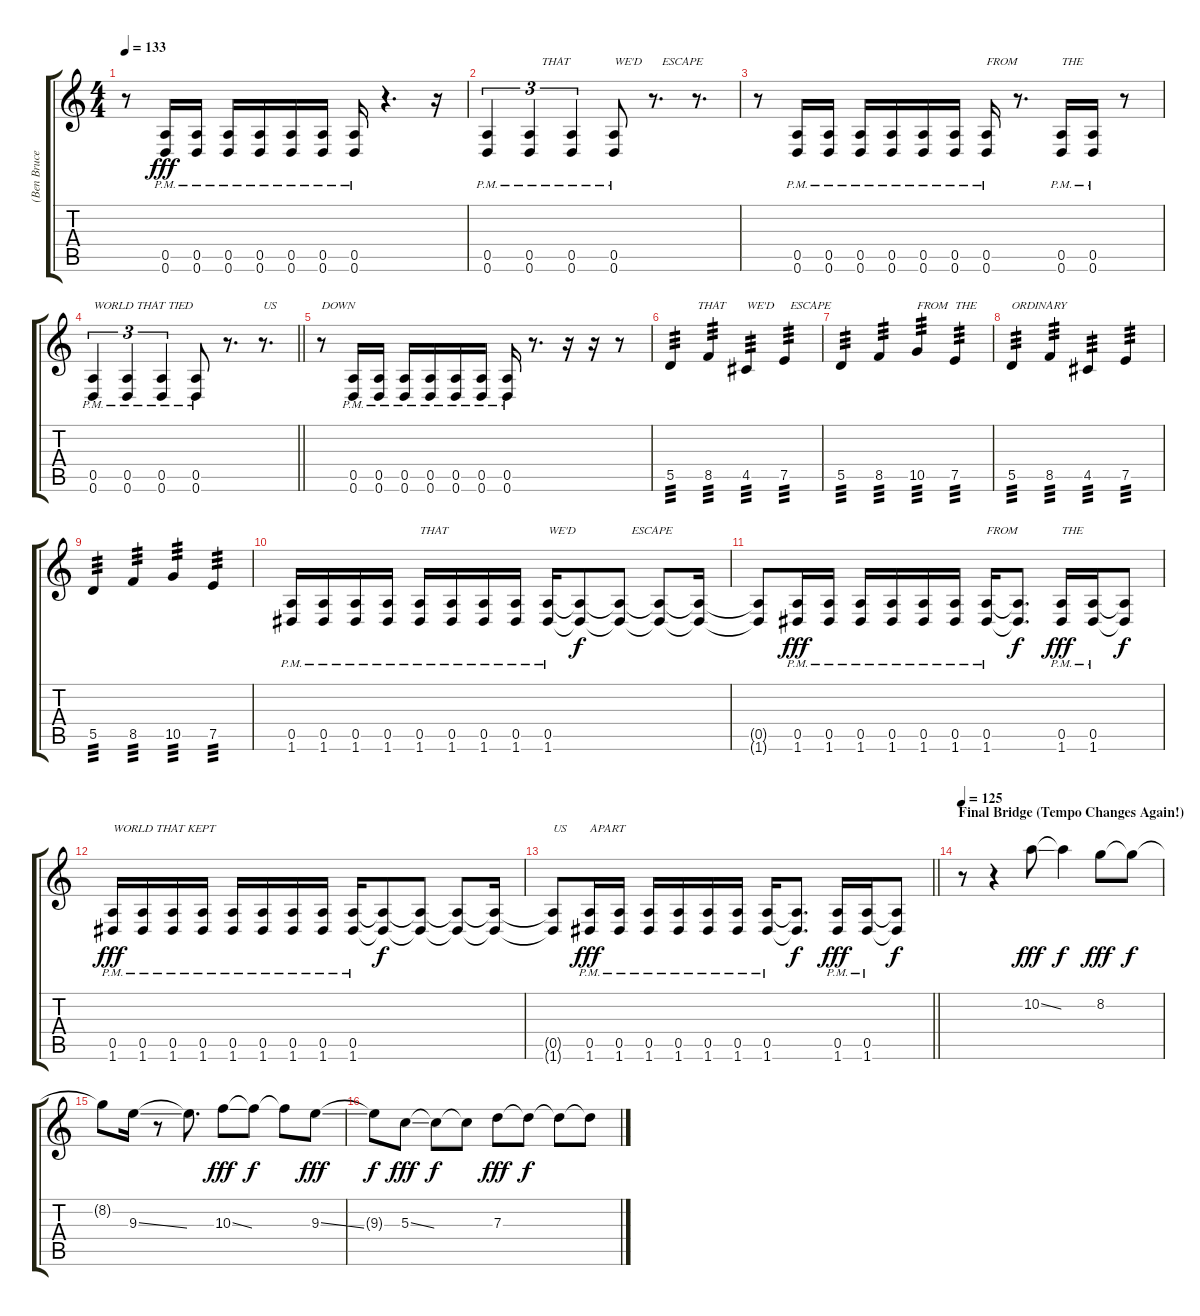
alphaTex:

\track ("(Ben Bruce) Lead Guitar" "(Ben Bruce") {instrument distortionguitar}
\staff {score tabs}
\tuning (E4 B3 G3 D3 A2 D2) {hide}
\ts (4 4)
\tempo 133
\clef g2
\ks c
r.8{dy fff} (0.5{pm} 0.6{pm}).16 (0.5{pm} 0.6{pm}).16 (0.5{pm} 0.6{pm}).16 (0.5{pm} 0.6{pm}).16 (0.5{pm} 0.6{pm}).16 (0.5{pm} 0.6{pm}).16 (0.5{pm} 0.6).16 r.4{d} r.16 |
(0.5{pm} 0.6{pm}).4{tu (3 2)} (0.5{pm} 0.6{pm}).4{tu (3 2) txt "    THAT"} (0.5{pm} 0.6{pm}).4{tu (3 2)} (0.5{pm} 0.6{pm}).8{txt "WE'D"} r.8{d txt "   ESCAPE"} r.8{d} |
r.8 (0.5{pm} 0.6{pm}).16 (0.5{pm} 0.6{pm}).16 (0.5{pm} 0.6{pm}).16 (0.5{pm} 0.6{pm}).16 (0.5{pm} 0.6{pm}).16 (0.5{pm} 0.6{pm}).16 (0.5{pm} 0.6).16{txt "FROM"} r.8{d} (0.5{pm} 0.6{pm}).16{txt "THE"} (0.5{pm} 0.6{pm}).16 r.8 |
\barLineRight lightlight
(0.5{pm} 0.6{pm}).4{tu (3 2) txt "WORLD THAT TIED"} (0.5{pm} 0.6{pm}).4{tu (3 2)} (0.5{pm} 0.6{pm}).4{tu (3 2)} (0.5{pm} 0.6{pm}).8 r.8{d} r.8{d txt "US"} |
r.8{txt "DOWN"} (0.5{pm} 0.6{pm}).16 (0.5{pm} 0.6{pm}).16 (0.5{pm} 0.6{pm}).16 (0.5{pm} 0.6{pm}).16 (0.5{pm} 0.6{pm}).16 (0.5{pm} 0.6{pm}).16 (0.5{pm} 0.6).16 r.8{d} r.16 r.16 r.8 |
5.5.4{txt "         THAT" tp 3} 8.5.4{tp 3} 4.5.4{txt "WE'D" tp 3} 7.5.4{txt "  ESCAPE" tp 3} |
5.5.4{tp 3} 8.5.4{tp 3} 10.5.4{txt "FROM" tp 3} 7.5.4{txt "THE" tp 3} |
5.5.4{txt "ORDINARY" tp 3} 8.5.4{tp 3} 4.5.4{tp 3} 7.5.4{tp 3} |
5.5.4{tp 3} 8.5.4{tp 3} 10.5.4{tp 3} 7.5.4{tp 3} |
(0.5{pm} 1.6{pm}).16 (0.5{pm} 1.6{pm}).16 (0.5{pm} 1.6{pm}).16 (0.5{pm} 1.6{pm}).16 (0.5{pm} 1.6{pm}).16{txt "THAT"} (0.5{pm} 1.6{pm}).16 (0.5{pm} 1.6{pm}).16 (0.5{pm} 1.6{pm}).16 (0.5{pm} 1.6{pm}).16{txt "WE'D"} (0.5{t} 1.6{t}).8{dy f} (0.5{t} 1.6{t}).8{txt "    ESCAPE"} (0.5{t} 1.6{t}).8 (0.5{t} 1.6{t}).16 |
(0.5{t} 1.6{t}).8 (0.5{pm} 1.6{pm}).16{dy fff} (0.5{pm} 1.6{pm}).16 (0.5{pm} 1.6{pm}).16 (0.5{pm} 1.6{pm}).16 (0.5{pm} 1.6{pm}).16 (0.5{pm} 1.6{pm}).16 (0.5{pm} 1.6{pm}).16{txt "FROM "} (0.5{t} 1.6{t}).8{d dy f} (0.5{pm} 1.6{pm}).16{txt "THE" dy fff} (0.5{pm} 1.6{pm}).16 (0.5{t} 1.6{t}).8{dy f} |
(0.5{pm} 1.6{pm}).16{txt "WORLD THAT KEPT" dy fff} (0.5{pm} 1.6{pm}).16 (0.5{pm} 1.6{pm}).16 (0.5{pm} 1.6{pm}).16 (0.5{pm} 1.6{pm}).16 (0.5{pm} 1.6{pm}).16 (0.5{pm} 1.6{pm}).16 (0.5{pm} 1.6{pm}).16 (0.5{pm} 1.6{pm}).16 (0.5{t} 1.6{t}).8{dy f} (0.5{t} 1.6{t}).8 (0.5{t} 1.6{t}).8 (0.5{t} 1.6{t}).16 |
\barLineRight lightlight
(0.5{t} 1.6{t}).8{txt "US"} (0.5{pm} 1.6{pm}).16{txt "APART" dy fff} (0.5{pm} 1.6{pm}).16 (0.5{pm} 1.6{pm}).16 (0.5{pm} 1.6{pm}).16 (0.5{pm} 1.6{pm}).16 (0.5{pm} 1.6{pm}).16 (0.5{pm} 1.6{pm}).16 (0.5{t} 1.6{t}).8{d dy f} (0.5{pm} 1.6{pm}).16{dy fff} (0.5{pm} 1.6{pm}).16 (0.5{t} 1.6{t}).8{dy f} |
\section ("" "Final Bridge (Tempo Changes Again!)")
\tempo 125
r.8{volume 0 instrument electricguitarclean} r.4{volume 9} 10.2{ss}.8{dy fff volume 16} 10.2{t}.4{dy f} 8.2.8{dy fff} 8.2{t}.8{dy f} |
8.2{t}.8 9.3{ss}.16 r.8 9.3{t}.8{d} 10.3{ss}.8{dy fff} 10.3{t}.8{dy f} 10.3{t}.8 9.3{ss}.8{dy fff} |
9.3{t}.8{dy f} 5.3{ss}.8{dy fff} 5.3{t}.8{dy f} 5.3{t}.8 7.3.8{dy fff} 7.3{t}.8{dy f} 7.3{t}.8 7.3{t}.8
